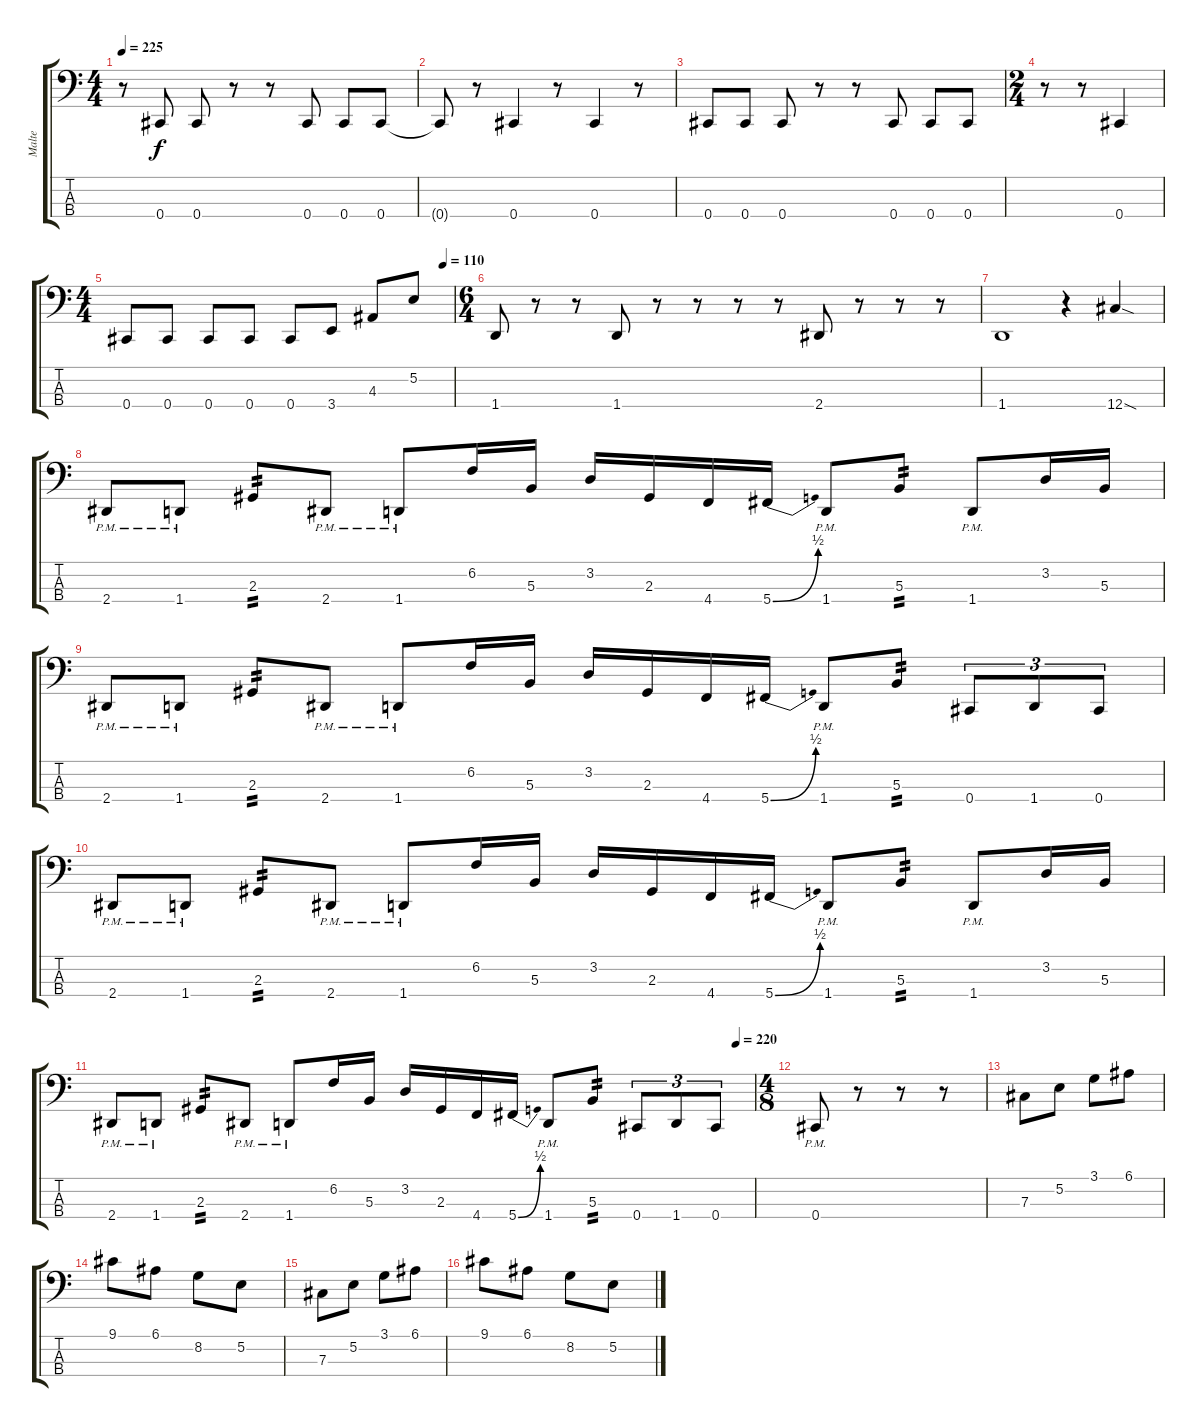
\track ("Malte" "Malte") {instrument electricbasspick}
\staff {score tabs}
\tuning (E2 B1 Gb1 Db1) {hide}
\ts (4 4)
\tempo 225
\clef f4
\ks c
r.8{dy f} 0.4.8 0.4.8 r.8 r.8 0.4.8 0.4.8 0.4.8 |
0.4{t}.8 r.8 0.4.4 r.8 0.4.4 r.8 |
0.4.8 0.4.8 0.4.8 r.8 r.8 0.4.8 0.4.8 0.4.8 |
\ts (2 4)
r.8 r.8 0.4.4 |
\ts (4 4)
\tempo (110 0.96875)
0.4.8 0.4.8 0.4.8 0.4.8 0.4.8 3.4.8 4.3.8 5.2.8 |
\ts (6 4)
1.4.8 r.8 r.8 1.4.8 r.8 r.8 r.8 r.8 2.4.8 r.8 r.8 r.8 |
1.4.1 r.4 12.4{sod}.4 |
2.4{pm}.8 1.4{pm}.8 2.3.8{tp 2} 2.4{pm}.8 1.4{pm}.8 6.2.16 5.3.16 3.2.16 2.3.16 4.4.16 5.4{be (bend 0 0 60 2)}.16 1.4{pm}.8 5.3.8{tp 2} 1.4{pm}.8 3.2.16 5.3.16 |
2.4{pm}.8 1.4{pm}.8 2.3.8{tp 2} 2.4{pm}.8 1.4{pm}.8 6.2.16 5.3.16 3.2.16 2.3.16 4.4.16 5.4{be (bend 0 0 60 2)}.16 1.4{pm}.8 5.3.8{tp 2} 0.4.8{tu (3 2)} 1.4.8{tu (3 2)} 0.4.8{tu (3 2)} |
2.4{pm}.8 1.4{pm}.8 2.3.8{tp 2} 2.4{pm}.8 1.4{pm}.8 6.2.16 5.3.16 3.2.16 2.3.16 4.4.16 5.4{be (bend 0 0 60 2)}.16 1.4{pm}.8 5.3.8{tp 2} 1.4{pm}.8 3.2.16 5.3.16 |
\tempo (220 0.9722222222222222)
2.4{pm}.8 1.4{pm}.8 2.3.8{tp 2} 2.4{pm}.8 1.4{pm}.8 6.2.16 5.3.16 3.2.16 2.3.16 4.4.16 5.4{be (bend 0 0 60 2)}.16 1.4{pm}.8 5.3.8{tp 2} 0.4.8{tu (3 2)} 1.4.8{tu (3 2)} 0.4.8{tu (3 2)} |
\ts (4 8)
0.4{pm}.8 r.8 r.8 r.8 |
7.3.8 5.2.8 3.1.8 6.1.8 |
9.1.8 6.1.8 8.2.8 5.2.8 |
7.3.8 5.2.8 3.1.8 6.1.8 |
9.1.8 6.1.8 8.2.8 5.2.8
